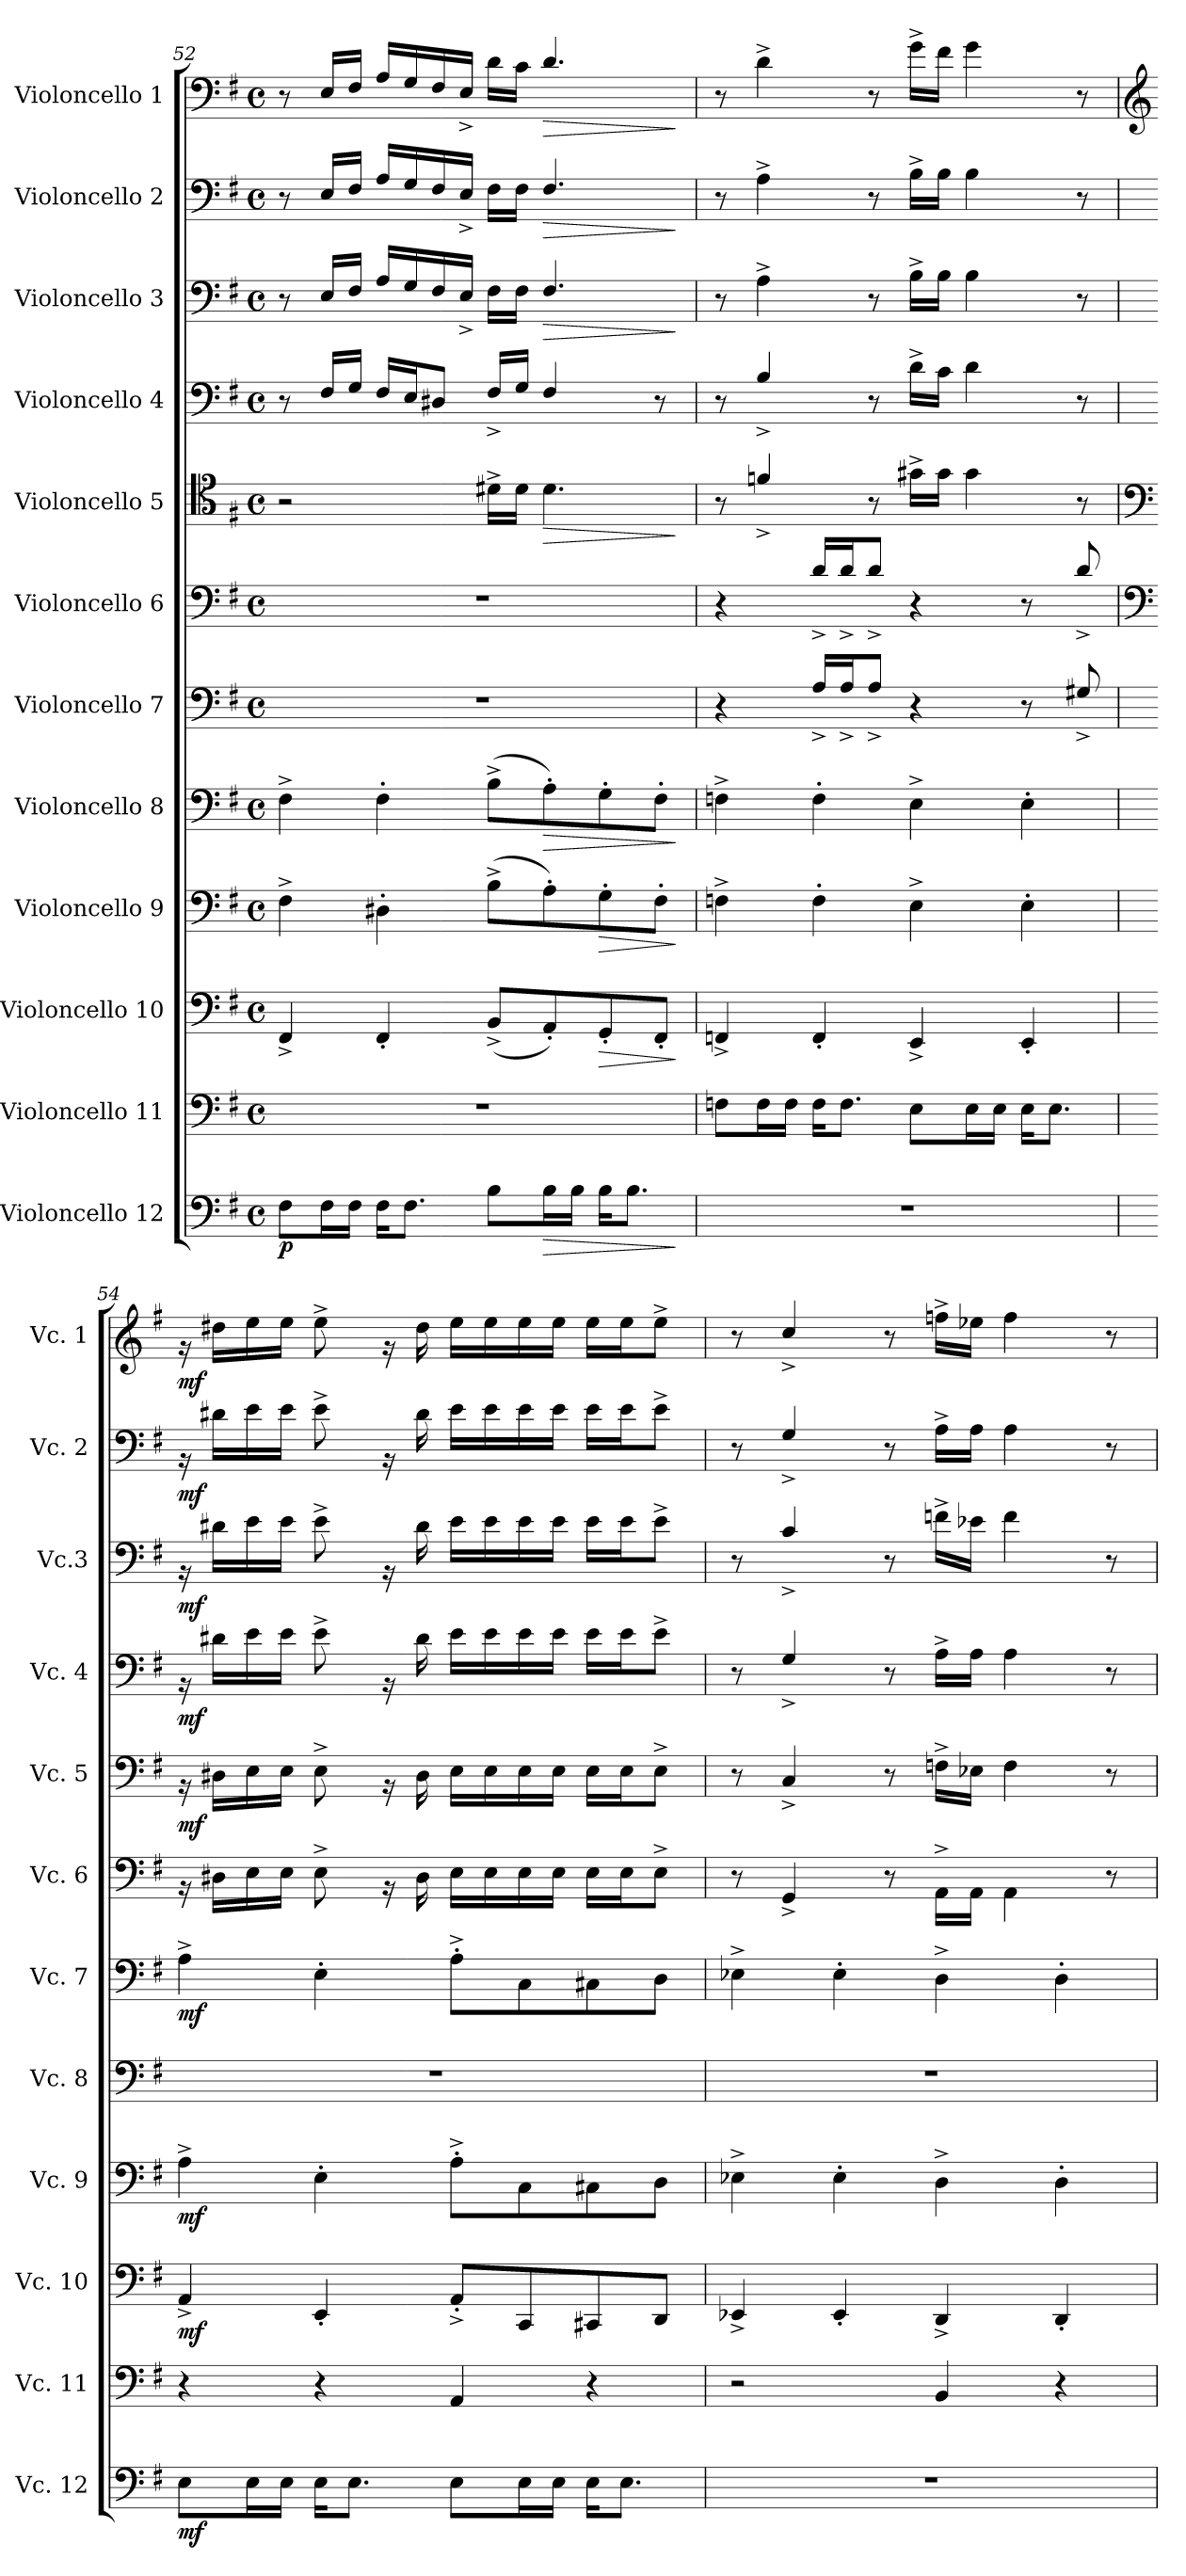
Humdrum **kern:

**kern	**dynam	**kern	**kern	**dynam	**kern	**dynam	**kern	**dynam	**kern	**dynam	**kern	**kern	**dynam	**kern	**dynam	**kern	**dynam	**kern	**dynam	**kern	**dynam
*part12	*part12	*part11	*part10	*part10	*part9	*part9	*part8	*part8	*part7	*part7	*part6	*part5	*part5	*part4	*part4	*part3	*part3	*part2	*part2	*part1	*part1
*staff12	*staff12	*staff11	*staff10	*staff10	*staff9	*staff9	*staff8	*staff8	*staff7	*staff7	*staff6	*staff5	*staff5	*staff4	*staff4	*staff3	*staff3	*staff2	*staff2	*staff1	*staff1
*I"Violoncello 12	*	*I"Violoncello 11	*I"Violoncello 10	*	*I"Violoncello 9	*	*I"Violoncello 8	*	*I"Violoncello 7	*	*I"Violoncello 6	*I"Violoncello 5	*	*I"Violoncello 4	*	*I"Violoncello 3	*	*I"Violoncello 2	*	*I"Violoncello 1	*
*I'Vc. 12	*	*I'Vc. 11	*I'Vc. 10	*	*I'Vc. 9	*	*I'Vc. 8	*	*I'Vc. 7	*	*I'Vc. 6	*I'Vc. 5	*	*I'Vc. 4	*	*I'Vc.3	*	*I'Vc. 2	*	*I'Vc. 1	*
*clefF4	*	*clefF4	*clefF4	*	*clefF4	*	*clefF4	*	*clefF4	*	*clefF4	*clefC4	*	*clefF4	*	*clefF4	*	*clefF4	*	*clefF4	*
*k[f#]	*	*k[f#]	*k[f#]	*	*k[f#]	*	*k[f#]	*	*k[f#]	*	*k[f#]	*k[f#]	*	*k[f#]	*	*k[f#]	*	*k[f#]	*	*k[f#]	*
*M4/4	*	*M4/4	*M4/4	*	*M4/4	*	*M4/4	*	*M4/4	*	*M4/4	*M4/4	*	*M4/4	*	*M4/4	*	*M4/4	*	*M4/4	*
*met(c)	*	*met(c)	*met(c)	*	*met(c)	*	*met(c)	*	*met(c)	*	*met(c)	*met(c)	*	*met(c)	*	*met(c)	*	*met(c)	*	*met(c)	*
=52	=52	=52	=52	=52	=52	=52	=52	=52	=52	=52	=52	=52	=52	=52	=52	=52	=52	=52	=52	=52	=52
!	!LO:DY:b	!	!	!	!	!	!	!	!	!	!	!	!	!	!	!	!	!	!	!	!
8F#\L	p	1r	4FF#^/	.	4F#^\	.	4F#^\	.	1r	.	1r	2r	.	8r	.	8r	.	8r	.	8r	.
16F#\L	.	.	.	.	.	.	.	.	.	.	.	.	.	16F#/LL	.	16E/LL	.	16E/LL	.	16E/LL	.
16F#\JJ	.	.	.	.	.	.	.	.	.	.	.	.	.	16G/JJ	.	16F#/JJ	.	16F#/JJ	.	16F#/JJ	.
16F#\KL	.	.	4FF#'/	.	4D#X'\	.	4F#'\	.	.	.	.	.	.	16F#/LL	.	16A/LL	.	16A/LL	.	16A/LL	.
8.F#\J	.	.	.	.	.	.	.	.	.	.	.	.	.	16E/J	.	16G/	.	16G/	.	16G/	.
.	.	.	.	.	.	.	.	.	.	.	.	.	.	8D#X/J	.	16F#/	.	16F#/	.	16F#/	.
.	.	.	.	.	.	.	.	.	.	.	.	.	.	.	.	16E^/JJ	.	16E^/JJ	.	16E^/JJ	.
8B\L	.	.	(8BB^/L	.	(8B^\L	.	(8B^\L	.	.	.	.	16d#X^\LL	.	16F#^/LL	.	16F#\LL	.	16F#\LL	.	16d\LL	.
.	.	.	.	.	.	.	.	.	.	.	.	16d#\JJ	.	16G/JJ	.	16F#\JJ	.	16F#\JJ	.	16c\JJ	.
!	!LO:HP:b	!	!	!	!	!	!	!LO:HP:b	!	!	!	!	!LO:HP:b	!	!	!	!LO:HP:b	!	!LO:HP:b	!	!LO:HP:b
16B\L	>	.	8AA'/)	.	8A'\)	.	8A'\)	>	.	.	.	4.d#\	>	4F#/	.	4.F#/	>	4.F#/	>	4.d/	>
16B\JJ	.	.	.	.	.	.	.	.	.	.	.	.	.	.	.	.	.	.	.	.	.
!	!	!	!	!LO:HP:b	!	!LO:HP:b	!	!	!	!	!	!	!	!	!	!	!	!	!	!	!
16B\KL	.	.	8GG'/	>	8G'\	>	8G'\	.	.	.	.	.	.	.	.	.	.	.	.	.	.
8.B\J	.	.	.	.	.	.	.	.	.	.	.	.	.	.	.	.	.	.	.	.	.
.	.	.	8FF#'/J	.	8F#'\J	.	8F#'\J	.	.	.	.	.	.	8r	.	.	.	.	.	.	.
.	]	.	.	]	.	]	.	]	.	.	.	.	]	.	.	.	]	.	]	.	]
!!LO:PB:g=z
=53	=53	=53	=53	=53	=53	=53	=53	=53	=53	=53	=53	=53	=53	=53	=53	=53	=53	=53	=53	=53	=53
1r	.	8Fn\L	4FFn^/	.	4Fn^\	.	4Fn^\	.	4r	.	4r	8r	.	8r	.	8r	.	8r	.	8r	.
.	.	16F\L	.	.	.	.	.	.	.	.	.	4fn^/	.	4B^/	.	4A^\	.	4A^\	.	4d^\	.
.	.	16F\JJ	.	.	.	.	.	.	.	.	.	.	.	.	.	.	.	.	.	.	.
.	.	16F\KL	4FF'/	.	4F'\	.	4F'\	.	16A^/LL	.	16d^/LL	.	.	.	.	.	.	.	.	.	.
.	.	8.F\J	.	.	.	.	.	.	16A^/J	.	16d^/J	.	.	.	.	.	.	.	.	.	.
.	.	.	.	.	.	.	.	.	8A^/J	.	8d^/J	8r	.	8r	.	8r	.	8r	.	8r	.
.	.	8E\L	4EE^/	.	4E^\	.	4E^\	.	4r	.	4r	16g#X^\LL	.	16d^\LL	.	16B^\LL	.	16B^\LL	.	16g^\LL	.
.	.	.	.	.	.	.	.	.	.	.	.	16g#\JJ	.	16c\JJ	.	16B\JJ	.	16B\JJ	.	16f#\JJ	.
.	.	16E\L	.	.	.	.	.	.	.	.	.	4g#\	.	4d\	.	4B\	.	4B\	.	4g\	.
.	.	16E\JJ	.	.	.	.	.	.	.	.	.	.	.	.	.	.	.	.	.	.	.
.	.	16E\KL	4EE'/	.	4E'\	.	4E'\	.	8r	.	8r	.	.	.	.	.	.	.	.	.	.
.	.	8.E\J	.	.	.	.	.	.	.	.	.	.	.	.	.	.	.	.	.	.	.
.	.	.	.	.	.	.	.	.	8G#X^/	.	8d^/	8r	.	8r	.	8r	.	8r	.	8r	.
=54	=54	=54	=54	=54	=54	=54	=54	=54	=54	=54	=54	=54	=54	=54	=54	=54	=54	=54	=54	=54	=54
*	*	*	*	*	*	*	*	*	*	*	*clefF4	*clefF4	*	*	*	*	*	*	*	*clefG2	*
!	!LO:DY:b	!	!	!LO:DY:b	!	!LO:DY:b	!	!	!	!LO:DY:b	!	!	!LO:DY:b	!	!LO:DY:b	!	!LO:DY:b	!	!LO:DY:b	!	!LO:DY:b
8E\L	mf	4r	4AA^/	mf	4A^\	mf	1r	.	4A^\	mf	16rBB	16rBB	mf	16rBB	mf	16rBB	mf	16rBB	mf	16rg	mf
.	.	.	.	.	.	.	.	.	.	.	16D#X\LL	16D#X\LL	.	16d#X\LL	.	16d#X\LL	.	16d#X\LL	.	16dd#X\LL	.
16E\L	.	.	.	.	.	.	.	.	.	.	16E\	16E\	.	16e\	.	16e\	.	16e\	.	16ee\	.
16E\JJ	.	.	.	.	.	.	.	.	.	.	16E\JJ	16E\JJ	.	16e\JJ	.	16e\JJ	.	16e\JJ	.	16ee\JJ	.
16E\KL	.	4r	4EE'/	.	4E'\	.	.	.	4E'\	.	8E^\	8E^\	.	8e^\	.	8e^\	.	8e^\	.	8ee^\	.
8.E\J	.	.	.	.	.	.	.	.	.	.	.	.	.	.	.	.	.	.	.	.	.
.	.	.	.	.	.	.	.	.	.	.	16rBB	16rBB	.	16rBB	.	16rBB	.	16rBB	.	16rg	.
.	.	.	.	.	.	.	.	.	.	.	16D#\	16D#\	.	16d#\	.	16d#\	.	16d#\	.	16dd#\	.
8E\L	.	4AA/	8AA^'/L	.	8A^'\L	.	.	.	8A^'\L	.	16E\LL	16E\LL	.	16e\LL	.	16e\LL	.	16e\LL	.	16ee\LL	.
.	.	.	.	.	.	.	.	.	.	.	16E\	16E\	.	16e\	.	16e\	.	16e\	.	16ee\	.
16E\L	.	.	8CC/	.	8C\	.	.	.	8C\	.	16E\	16E\	.	16e\	.	16e\	.	16e\	.	16ee\	.
16E\JJ	.	.	.	.	.	.	.	.	.	.	16E\JJ	16E\JJ	.	16e\JJ	.	16e\JJ	.	16e\JJ	.	16ee\JJ	.
16E\KL	.	4r	8CC#X/	.	8C#X\	.	.	.	8C#X\	.	16E\LL	16E\LL	.	16e\LL	.	16e\LL	.	16e\LL	.	16ee\LL	.
8.E\J	.	.	.	.	.	.	.	.	.	.	16E\J	16E\J	.	16e\J	.	16e\J	.	16e\J	.	16ee\J	.
.	.	.	8DD/J	.	8D\J	.	.	.	8D\J	.	8E^\J	8E^\J	.	8e^\J	.	8e^\J	.	8e^\J	.	8ee^\J	.
!!LO:PB:g=z
=55	=55	=55	=55	=55	=55	=55	=55	=55	=55	=55	=55	=55	=55	=55	=55	=55	=55	=55	=55	=55	=55
1r	.	2r	4EE-X^/	.	4E-X^\	.	1r	.	4E-X^\	.	8r	8r	.	8r	.	8r	.	8r	.	8r	.
.	.	.	.	.	.	.	.	.	.	.	4GG^/	4C^/	.	4G^/	.	4c^/	.	4G^/	.	4cc^/	.
.	.	.	4EE-'/	.	4E-'\	.	.	.	4E-'\	.	.	.	.	.	.	.	.	.	.	.	.
.	.	.	.	.	.	.	.	.	.	.	8r	8r	.	8r	.	8r	.	8r	.	8r	.
.	.	4BB/	4DD^/	.	4D^\	.	.	.	4D^\	.	16AA^\LL	16Fn^\LL	.	16A^\LL	.	16fn^\LL	.	16A^\LL	.	16ffn^\LL	.
.	.	.	.	.	.	.	.	.	.	.	16AA\JJ	16E-X\JJ	.	16A\JJ	.	16e-X\JJ	.	16A\JJ	.	16ee-X\JJ	.
.	.	.	.	.	.	.	.	.	.	.	4AA\	4F\	.	4A\	.	4f\	.	4A\	.	4ff\	.
.	.	4r	4DD'/	.	4D'\	.	.	.	4D'\	.	.	.	.	.	.	.	.	.	.	.	.
.	.	.	.	.	.	.	.	.	.	.	8r	8r	.	8r	.	8r	.	8r	.	8r	.
=	=	=	=	=	=	=	=	=	=	=	=	=	=	=	=	=	=	=	=	=	=
*-	*-	*-	*-	*-	*-	*-	*-	*-	*-	*-	*-	*-	*-	*-	*-	*-	*-	*-	*-	*-	*-
